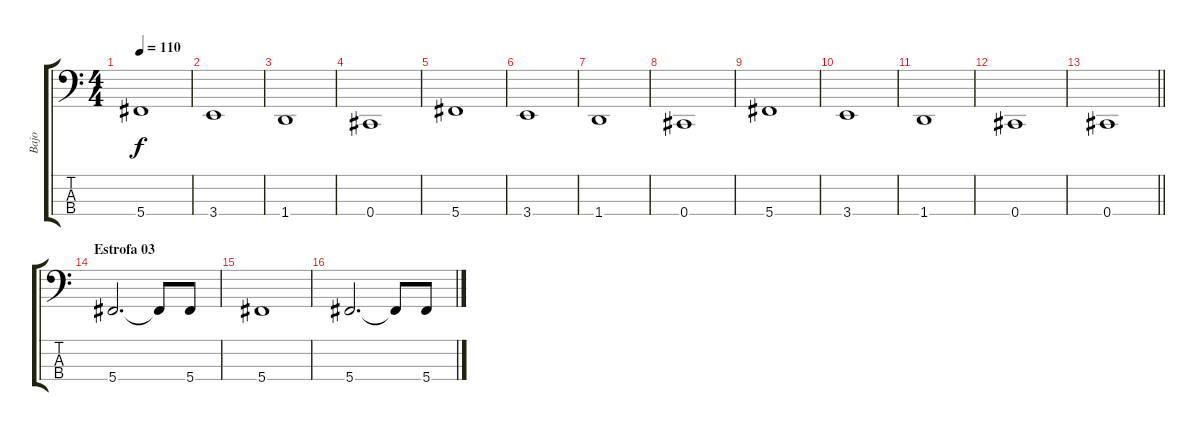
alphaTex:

\track ("Bajo" "Bajo") {instrument electricbassfinger}
\staff {score tabs}
\tuning (Gb2 Db2 Ab1 Db1) {hide}
\ts (4 4)
\tempo 110
\clef f4
\ks c
5.4.1{dy f} |
3.4.1 |
1.4.1 |
0.4.1 |
5.4.1 |
3.4.1 |
1.4.1 |
0.4.1 |
5.4.1 |
3.4.1 |
1.4.1 |
0.4.1 |
\barLineRight lightlight
0.4.1 |
\section ("" "Estrofa 03")
5.4.2{d} 5.4{t}.8 5.4.8 |
5.4.1 |
5.4.2{d} 5.4{t}.8 5.4.8
